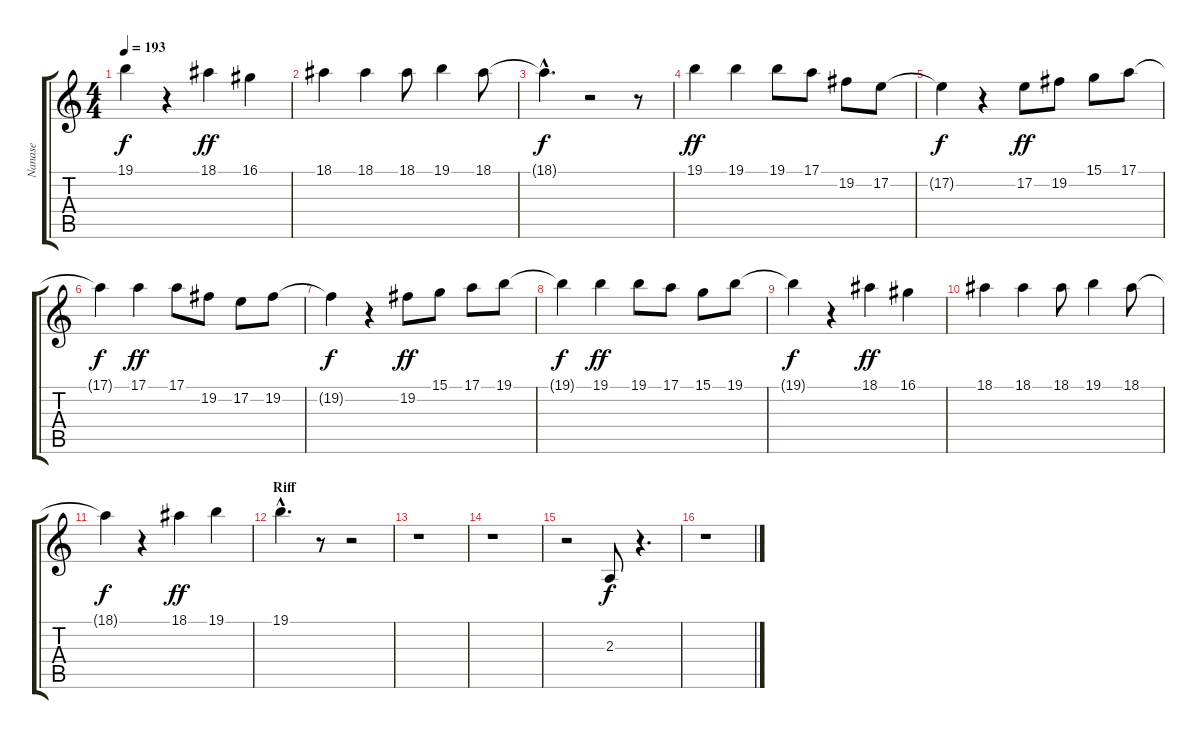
\track ("Nanase" "Nanase") {instrument flute}
\staff {score tabs}
\tuning (E4 B3 G3 D3 A2 E2) {hide}
\ts (4 4)
\tempo 193
\clef g2
\ks c
19.1{t}.4{dy f} r.4 18.1.4{dy ff} 16.1.4 |
18.1.4 18.1.4 18.1.8 19.1.4 18.1.8 |
18.1{hac t}.4{d dy f} r.2 r.8 |
19.1.4{dy ff} 19.1.4 19.1.8 17.1.8 19.2.8 17.2.8 |
17.2{t}.4{dy f} r.4 17.2.8{dy ff} 19.2.8 15.1.8 17.1.8 |
17.1{t}.4{dy f} 17.1.4{dy ff} 17.1.8 19.2.8 17.2.8 19.2.8 |
19.2{t}.4{dy f} r.4 19.2.8{dy ff} 15.1.8 17.1.8 19.1.8 |
19.1{t}.4{dy f} 19.1.4{dy ff} 19.1.8 17.1.8 15.1.8 19.1.8 |
19.1{t}.4{dy f} r.4 18.1.4{dy ff} 16.1.4 |
18.1.4 18.1.4 18.1.8 19.1.4 18.1.8 |
18.1{t}.4{dy f} r.4 18.1.4{dy ff} 19.1.4 |
\section ("" "Riff")
19.1{hac}.4{d} r.8 r.2 |
r.1 |
r.1 |
r.2 2.3.8{dy f} r.4{d} |
r.1
